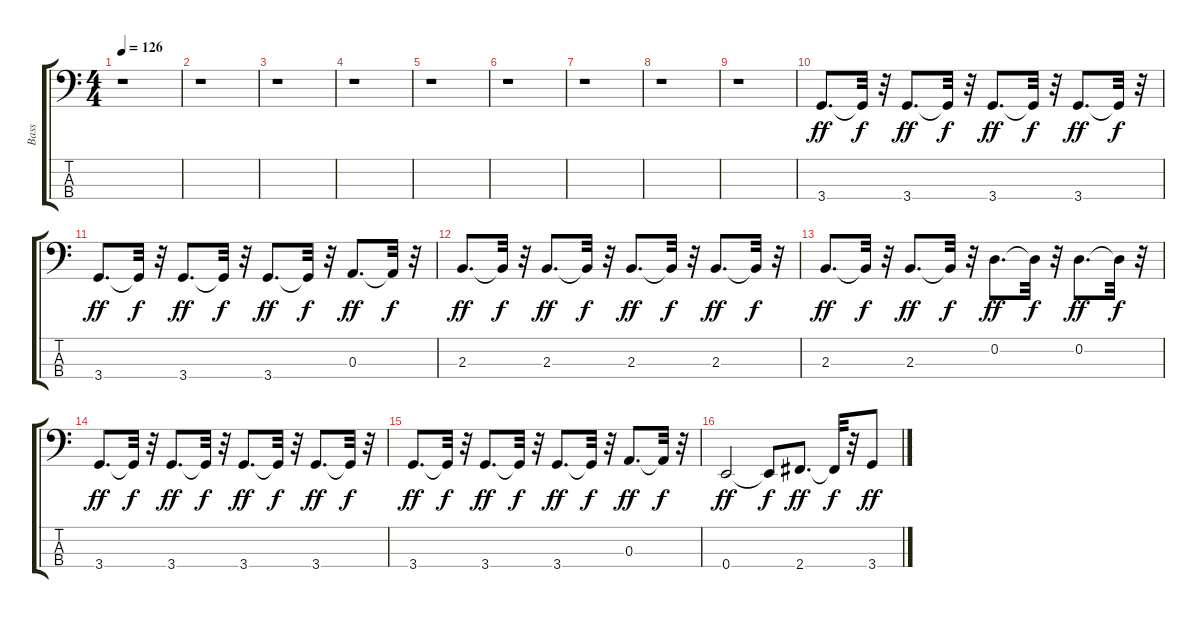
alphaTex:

\track ("Bass" "Bass") {instrument synthbass2}
\staff {score tabs}
\tuning (G2 D2 A1 E1) {hide}
\ts (4 4)
\tempo 126
\clef f4
\ks c
r.1{dy ff} |
r.1 |
r.1 |
r.1 |
r.1 |
r.1 |
r.1 |
r.1 |
r.1 |
3.4.8{d} 3.4{t}.32{dy f} r.32 3.4.8{d dy ff} 3.4{t}.32{dy f} r.32 3.4.8{d dy ff} 3.4{t}.32{dy f} r.32 3.4.8{d dy ff} 3.4{t}.32{dy f} r.32 |
3.4.8{d dy ff} 3.4{t}.32{dy f} r.32 3.4.8{d dy ff} 3.4{t}.32{dy f} r.32 3.4.8{d dy ff} 3.4{t}.32{dy f} r.32 0.3.8{d dy ff} 0.3{t}.32{dy f} r.32 |
2.3.8{d dy ff} 2.3{t}.32{dy f} r.32 2.3.8{d dy ff} 2.3{t}.32{dy f} r.32 2.3.8{d dy ff} 2.3{t}.32{dy f} r.32 2.3.8{d dy ff} 2.3{t}.32{dy f} r.32 |
2.3.8{d dy ff} 2.3{t}.32{dy f} r.32 2.3.8{d dy ff} 2.3{t}.32{dy f} r.32 0.2.8{d dy ff} 0.2{t}.32{dy f} r.32 0.2.8{d dy ff} 0.2{t}.32{dy f} r.32 |
3.4.8{d dy ff} 3.4{t}.32{dy f} r.32 3.4.8{d dy ff} 3.4{t}.32{dy f} r.32 3.4.8{d dy ff} 3.4{t}.32{dy f} r.32 3.4.8{d dy ff} 3.4{t}.32{dy f} r.32 |
3.4.8{d dy ff} 3.4{t}.32{dy f} r.32 3.4.8{d dy ff} 3.4{t}.32{dy f} r.32 3.4.8{d dy ff} 3.4{t}.32{dy f} r.32 0.3.8{d dy ff} 0.3{t}.32{dy f} r.32 |
0.4.2{dy ff} 0.4{t}.8{dy f} 2.4.8{d dy ff} 2.4{t}.32{dy f} r.32 3.4.8{dy ff}
